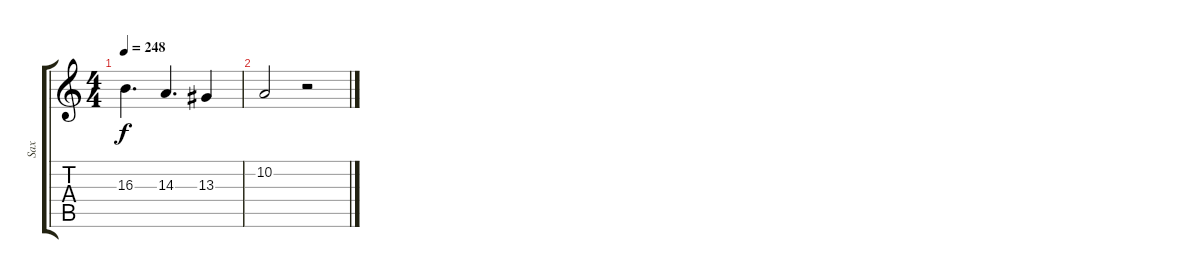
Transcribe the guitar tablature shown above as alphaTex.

\track ("Sax" "Sax") {instrument altosax}
\staff {score tabs}
\tuning (E4 B3 G3 D3 A2 E2) {hide}
\ts (4 4)
\tempo 248
\clef g2
\ks c
16.3.4{d dy f} 14.3.4{d} 13.3.4 |
10.2.2 r.2
